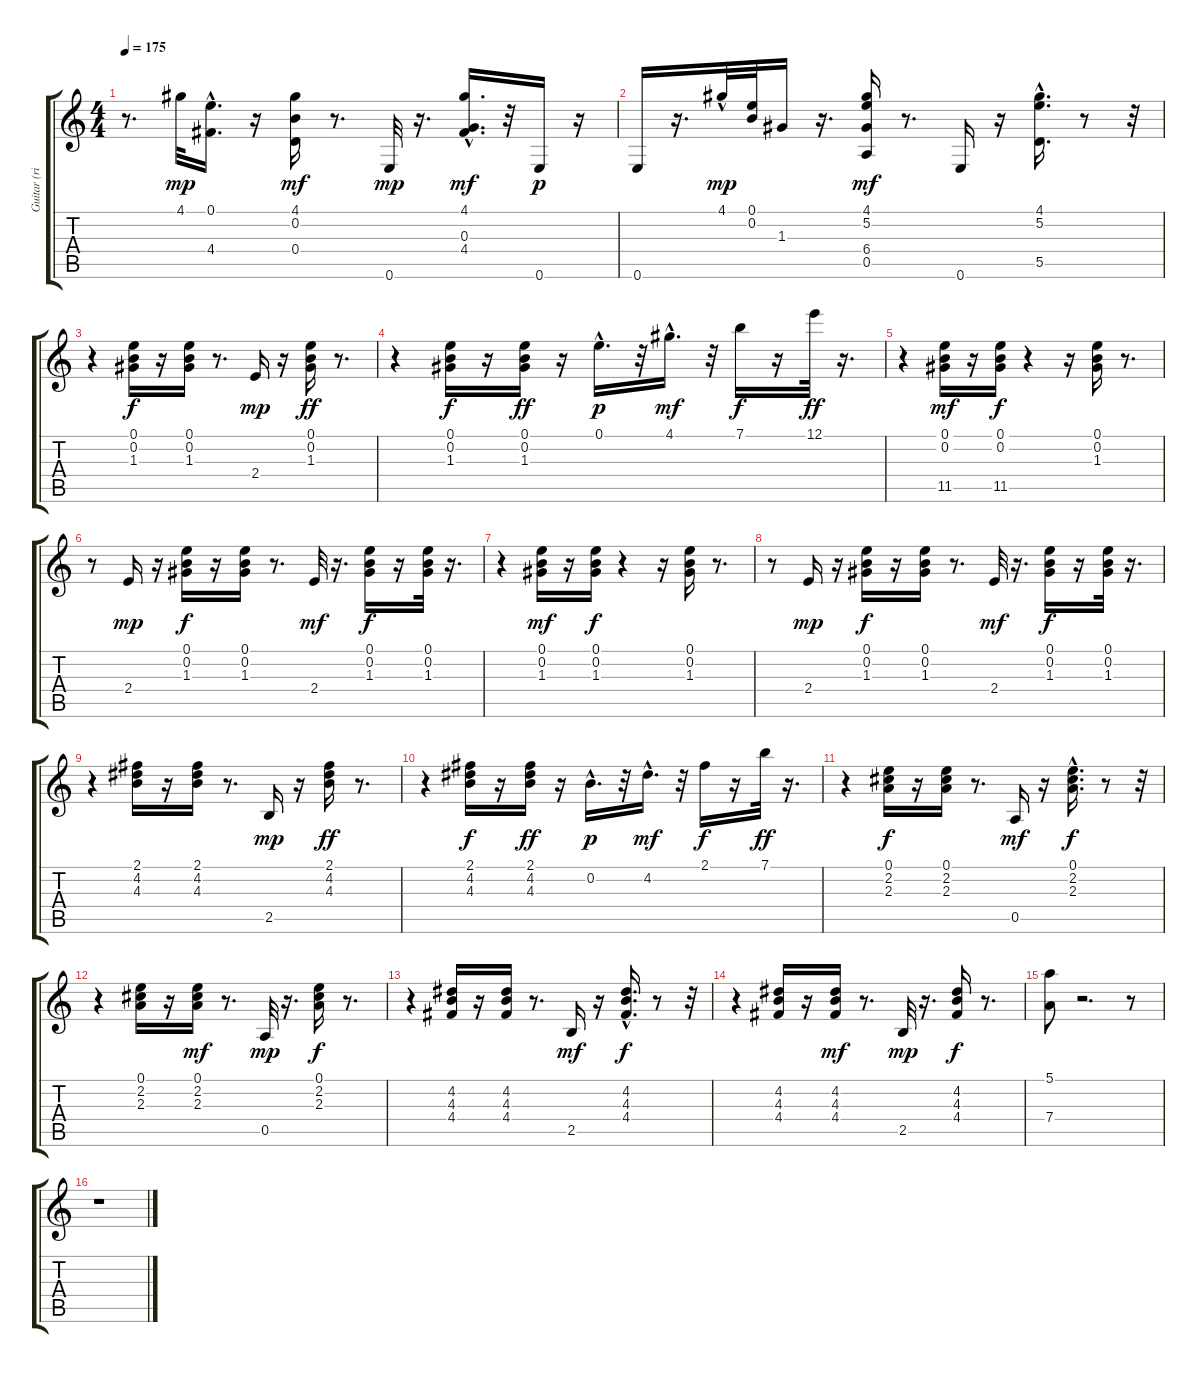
\track ("Guitar (ritm)" "Guitar (ri") {instrument electricguitarjazz}
\staff {score tabs}
\tuning (E4 B3 G3 D3 A2 E2) {hide}
\ts (4 4)
\tempo 175
\clef g2
\ks c
r.8{d dy f} 4.1.32{dy mp} (0.1{hac} 4.4).16{d} r.16 (4.1 0.2 0.4).16{dy mf} r.8{d} 0.6.32{dy mp} r.16{d} (4.1{hac} 0.3{hac} 4.4{hac}).16{d dy mf} r.32 0.6.16{dy p} r.16 |
0.6.16 r.16{d} 4.1{hac}.32{dy mp} (0.1 0.2).32 1.3.16 r.16{d} (4.1 5.2 6.4 0.5).16{dy mf} r.8{d} 0.6.16 r.16 (4.1 5.2{hac} 5.5).16{d} r.8 r.32 |
r.4 (0.1 0.2 1.3).16{dy f} r.16 (0.1 0.2 1.3).16 r.8{d} 2.4.16{dy mp} r.16 (0.1 0.2 1.3).16{dy ff} r.8{d} |
r.4 (0.1 0.2 1.3).16{dy f} r.16 (0.1 0.2 1.3).16{dy ff} r.16 0.1{hac}.16{d dy p} r.32 4.1{hac}.16{d dy mf} r.32 7.1.16{dy f} r.16 12.1.32{dy ff} r.16{d} |
r.4 (0.1 0.2 11.5).16{dy mf} r.16 (0.1 0.2 11.5).16{dy f} r.4 r.16 (0.1 0.2 1.3).16 r.8{d} |
r.8 2.4.16{dy mp} r.16 (0.1 0.2 1.3).16{dy f} r.16 (0.1 0.2 1.3).16 r.8{d} 2.4.32{dy mf} r.16{d} (0.1 0.2 1.3).16{dy f} r.16 (0.1 0.2 1.3).32 r.16{d} |
r.4 (0.1 0.2 1.3).16{dy mf} r.16 (0.1 0.2 1.3).16{dy f} r.4 r.16 (0.1 0.2 1.3).16 r.8{d} |
r.8 2.4.16{dy mp} r.16 (0.1 0.2 1.3).16{dy f} r.16 (0.1 0.2 1.3).16 r.8{d} 2.4.32{dy mf} r.16{d} (0.1 0.2 1.3).16{dy f} r.16 (0.1 0.2 1.3).32 r.16{d} |
r.4 (2.1 4.2 4.3).16 r.16 (2.1 4.2 4.3).16 r.8{d} 2.5.16{dy mp} r.16 (2.1 4.2 4.3).16{dy ff} r.8{d} |
r.4 (2.1 4.2 4.3).16{dy f} r.16 (2.1 4.2 4.3).16{dy ff} r.16 0.2{hac}.16{d dy p} r.32 4.2{hac}.16{d dy mf} r.32 2.1.16{dy f} r.16 7.1.32{dy ff} r.16{d} |
r.4 (0.1 2.2 2.3).16{dy f} r.16 (0.1 2.2 2.3).16 r.8{d} 0.5.16{dy mf} r.16 (0.1{hac} 2.2{hac} 2.3{hac}).16{d dy f} r.8 r.32 |
r.4 (0.1 2.2 2.3).16 r.16 (0.1 2.2 2.3).16{dy mf} r.8{d} 0.5.32{dy mp} r.16{d} (0.1 2.2 2.3).16{dy f} r.8{d} |
r.4 (4.2 4.3 4.4).16 r.16 (4.2 4.3 4.4).16 r.8{d} 2.5.16{dy mf} r.16 (4.2{hac} 4.3{hac} 4.4{hac}).16{d dy f} r.8 r.32 |
r.4 (4.2 4.3 4.4).16 r.16 (4.2 4.3 4.4).16{dy mf} r.8{d} 2.5.32{dy mp} r.16{d} (4.2 4.3 4.4).16{dy f} r.8{d} |
(5.1 7.4).8 r.2{d} r.8 |
r.1
